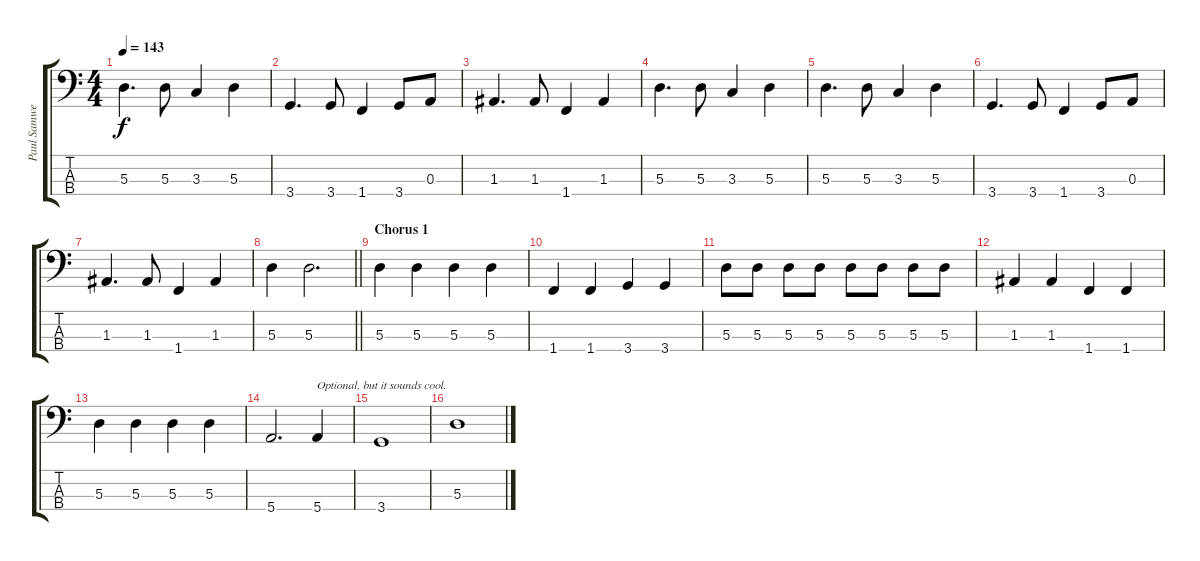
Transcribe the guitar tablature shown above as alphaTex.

\track ("Paul Samwell-Smith" "Paul Samwe") {instrument electricbassfinger}
\staff {score tabs}
\tuning (G2 D2 A1 E1) {hide}
\ts (4 4)
\tempo 143
\clef f4
\ks c
5.3.4{d dy f} 5.3.8 3.3.4 5.3.4 |
3.4.4{d} 3.4.8 1.4.4 3.4.8 0.3.8 |
1.3.4{d} 1.3.8 1.4.4 1.3.4 |
5.3.4{d} 5.3.8 3.3.4 5.3.4 |
5.3.4{d} 5.3.8 3.3.4 5.3.4 |
3.4.4{d} 3.4.8 1.4.4 3.4.8 0.3.8 |
1.3.4{d} 1.3.8 1.4.4 1.3.4 |
\barLineRight lightlight
5.3.4 5.3.2{d} |
\section ("" "Chorus 1")
5.3.4 5.3.4 5.3.4 5.3.4 |
1.4.4 1.4.4 3.4.4 3.4.4 |
5.3.8 5.3.8 5.3.8 5.3.8 5.3.8 5.3.8 5.3.8 5.3.8 |
1.3.4 1.3.4 1.4.4 1.4.4 |
5.3.4 5.3.4 5.3.4 5.3.4 |
5.4.2{d} 5.4.4{txt "Optional, but it sounds cool."} |
3.4.1 |
5.3.1
